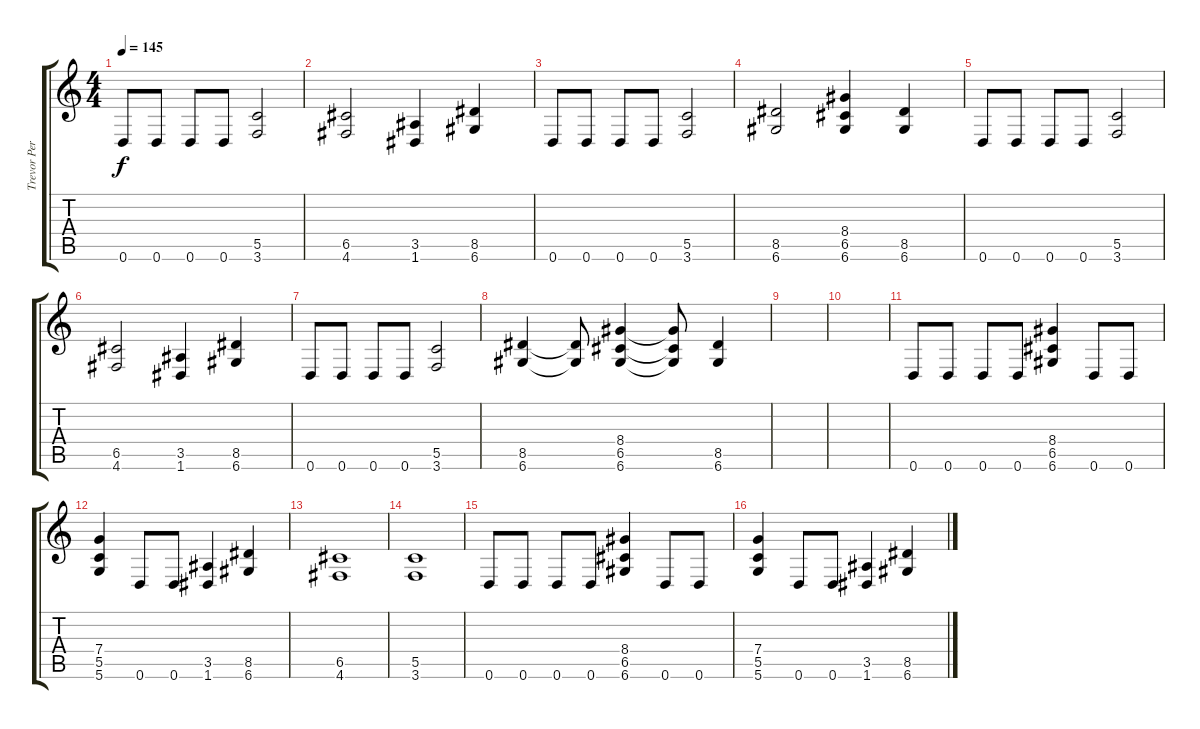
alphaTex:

\track ("Trevor Peres" "Trevor Per") {instrument overdrivenguitar}
\staff {score tabs}
\tuning (D4 A3 F3 C3 G2 D2) {hide}
\ts (4 4)
\tempo 145
\clef g2
\ks c
0.6.8{dy f} 0.6.8 0.6.8 0.6.8 (5.5 3.6).2 |
(6.5 4.6).2 (3.5 1.6).4 (8.5 6.6).4 |
0.6.8 0.6.8 0.6.8 0.6.8 (5.5 3.6).2 |
(8.5 6.6).2 (8.4 6.5 6.6).4 (8.5 6.6).4 |
0.6.8 0.6.8 0.6.8 0.6.8 (5.5 3.6).2 |
(6.5 4.6).2 (3.5 1.6).4 (8.5 6.6).4 |
0.6.8 0.6.8 0.6.8 0.6.8 (5.5 3.6).2 |
(8.5 6.6).4 (8.5{t} 6.6{t}).8 (8.4 6.5 6.6).4 (8.4{t} 6.5{t} 6.6{t}).8 (8.5 6.6).4 |
|
|
0.6.8 0.6.8 0.6.8 0.6.8 (8.4 6.5 6.6).4 0.6.8 0.6.8 |
(7.4 5.5 5.6).4 0.6.8 0.6.8 (3.5 1.6).4 (8.5 6.6).4 |
(6.5 4.6).1 |
(5.5 3.6).1 |
0.6.8 0.6.8 0.6.8 0.6.8 (8.4 6.5 6.6).4 0.6.8 0.6.8 |
(7.4 5.5 5.6).4 0.6.8 0.6.8 (3.5 1.6).4 (8.5 6.6).4
